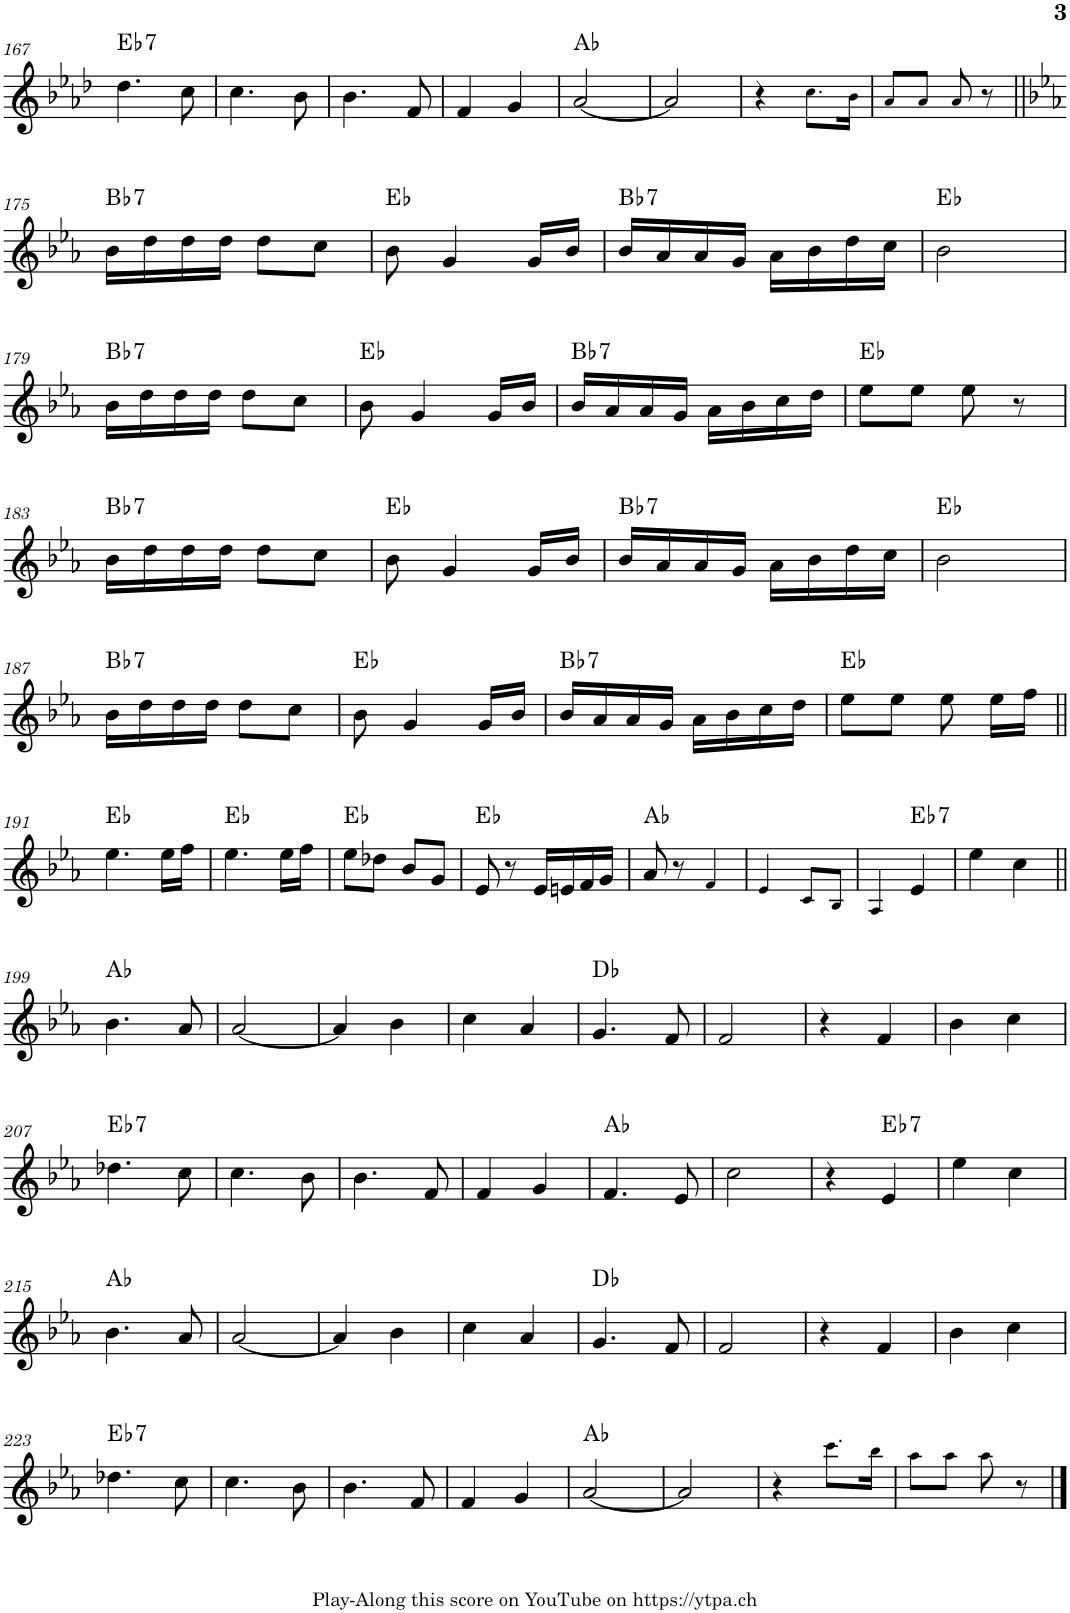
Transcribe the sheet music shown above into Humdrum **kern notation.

**kern	**harte
*part1	*part1
*staff1	*
*I"Piano	*
*I'Pno.	*
!!LO:PB:g=z
*clefG2	*
*k[b-e-a-d-]	*
*M2/4	*
=167	=167
!	!LO:H:kt=7
4.dd-\	Eb:7
8cc\	.
=168	=168
4.cc\	.
8b-\	.
=169	=169
4.b-\	.
8f/	.
=170	=170
4f/	.
4g/	.
=171	=171
[2a-/	Ab:maj
=172	=172
2a-/]	.
=173	=173
4r	.
8.cc!\L	.
16b-!\Jk	.
=174	=174
8a-!/L	.
8a-!/J	.
8a-!/	.
8r	.
!!LO:LB:g=z
=175||	=175||
*k[b-e-a-]	*
!	!LO:H:kt=7
16b-\LL	Bb:7
16dd\	.
16dd\	.
16dd\JJ	.
8dd\L	.
8cc\J	.
=176	=176
8b-\	Eb:maj
4g/	.
16g/LL	.
16b-/JJ	.
=177	=177
!	!LO:H:kt=7
16b-/LL	Bb:7
16a-/	.
16a-/	.
16g/JJ	.
16a-\LL	.
16b-\	.
16dd\	.
16cc\JJ	.
=178	=178
2b-\	Eb:maj
!!LO:LB:g=z
=179	=179
!	!LO:H:kt=7
16b-\LL	Bb:7
16dd\	.
16dd\	.
16dd\JJ	.
8dd\L	.
8cc\J	.
=180	=180
8b-\	Eb:maj
4g/	.
16g/LL	.
16b-/JJ	.
=181	=181
!	!LO:H:kt=7
16b-/LL	Bb:7
16a-/	.
16a-/	.
16g/JJ	.
16a-\LL	.
16b-\	.
16cc\	.
16dd\JJ	.
=182	=182
8ee-\L	Eb:maj
8ee-\J	.
8ee-\	.
8r	.
!!LO:LB:g=z
=183	=183
!	!LO:H:kt=7
16b-\LL	Bb:7
16dd\	.
16dd\	.
16dd\JJ	.
8dd\L	.
8cc\J	.
=184	=184
8b-\	Eb:maj
4g/	.
16g/LL	.
16b-/JJ	.
=185	=185
!	!LO:H:kt=7
16b-/LL	Bb:7
16a-/	.
16a-/	.
16g/JJ	.
16a-\LL	.
16b-\	.
16dd\	.
16cc\JJ	.
=186	=186
2b-\	Eb:maj
!!LO:LB:g=z
=187	=187
!	!LO:H:kt=7
16b-\LL	Bb:7
16dd\	.
16dd\	.
16dd\JJ	.
8dd\L	.
8cc\J	.
=188	=188
8b-\	Eb:maj
4g/	.
16g/LL	.
16b-/JJ	.
=189	=189
!	!LO:H:kt=7
16b-/LL	Bb:7
16a-/	.
16a-/	.
16g/JJ	.
16a-\LL	.
16b-\	.
16cc\	.
16dd\JJ	.
=190	=190
8ee-\L	Eb:maj
8ee-\J	.
8ee-\	.
16ee-\LL	.
16ff\JJ	.
!!LO:LB:g=z
=191||	=191||
4.ee-\	Eb:maj
16ee-\LL	.
16ff\JJ	.
=192	=192
4.ee-\	Eb:maj
16ee-\LL	.
16ff\JJ	.
=193	=193
8ee-\L	Eb:maj
8dd-X\J	.
8b-/L	.
8g/J	.
=194	=194
8e-/	Eb:maj
8r	.
16e-/LL	.
16en/	.
16f/	.
16g/JJ	.
=195	=195
8a-/	Ab:maj
8r	.
4f!/	.
=196	=196
4e-!/	.
8c!/L	.
8B-!/J	.
=197	=197
4A-!/	.
!	!LO:H:kt=7
4e-/	Eb:7
=198	=198
4ee-\	.
4cc\	.
!!LO:LB:g=z
=199||	=199||
4.b-\	Ab:maj
8a-/	.
=200	=200
[2a-/	.
=201	=201
4a-/]	.
4b-\	.
=202	=202
4cc\	.
4a-/	.
=203	=203
4.g/	Db:maj
8f/	.
=204	=204
2f/	.
=205	=205
4r	.
4f/	.
=206	=206
4b-\	.
4cc\	.
!!LO:LB:g=z
=207	=207
!	!LO:H:kt=7
4.dd-X\	Eb:7
8cc\	.
=208	=208
4.cc\	.
8b-\	.
=209	=209
4.b-\	.
8f/	.
=210	=210
4f/	.
4g/	.
=211	=211
4.f/	Ab:maj
8e-/	.
=212	=212
2cc\	.
=213	=213
4r	.
!	!LO:H:kt=7
4e-/	Eb:7
=214	=214
4ee-\	.
4cc\	.
!!LO:LB:g=z
=215	=215
4.b-\	Ab:maj
8a-/	.
=216	=216
[2a-/	.
=217	=217
4a-/]	.
4b-\	.
=218	=218
4cc\	.
4a-/	.
=219	=219
4.g/	Db:maj
8f/	.
=220	=220
2f/	.
=221	=221
4r	.
4f/	.
=222	=222
4b-\	.
4cc\	.
!!LO:LB:g=z
=223	=223
!	!LO:H:kt=7
4.dd-X\	Eb:7
8cc\	.
=224	=224
4.cc\	.
8b-\	.
=225	=225
4.b-\	.
8f/	.
=226	=226
4f/	.
4g/	.
=227	=227
[2a-/	Ab:maj
=228	=228
2a-/]	.
=229	=229
4r	.
8.ccc!\L	.
16bb-!\Jk	.
=230	=230
8aa-!\L	.
8aa-!\J	.
8aa-!\	.
8r	.
==	==
*-	*-
